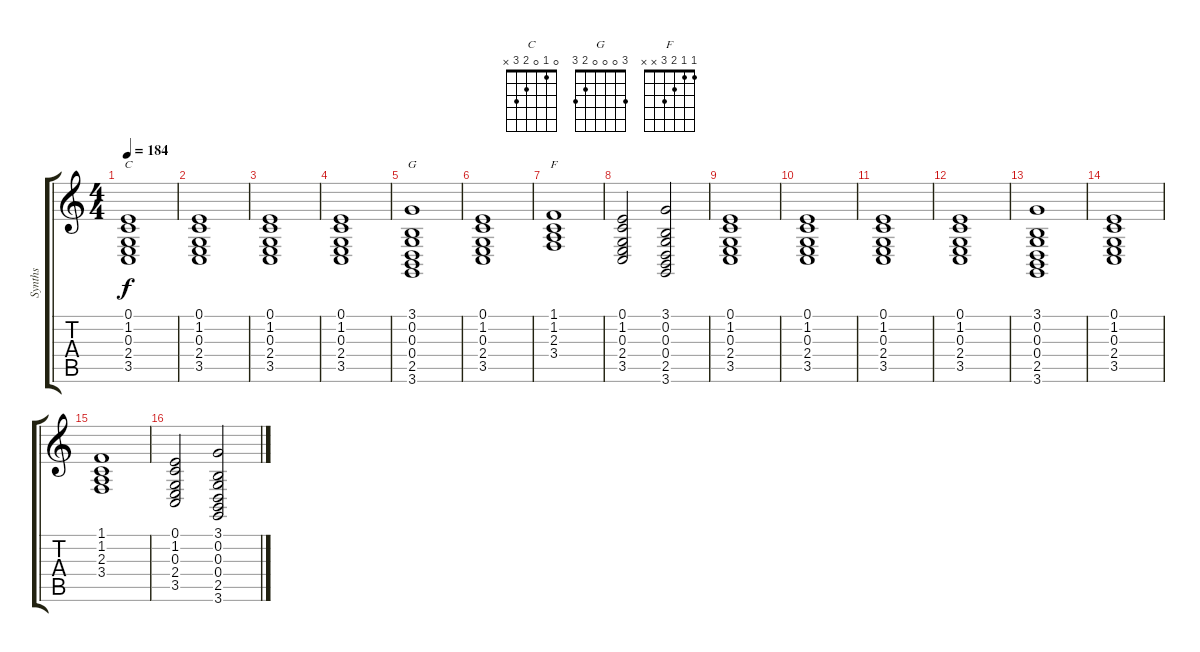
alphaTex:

\track ("Synths" "Synths") {instrument pad2warm}
\staff {score tabs}
\tuning (E4 B3 G3 D3 A2 E2) {hide}
\chord ("C" 0 1 0 2 3 x)
\chord ("G" 3 0 0 0 2 3)
\chord ("F" 1 1 2 3 x x)
\ts (4 4)
\tempo 184
\clef g2
\ks c
(0.1 1.2 0.3 2.4 3.5).1{ch "C" dy f} |
(0.1 1.2 0.3 2.4 3.5).1 |
(0.1 1.2 0.3 2.4 3.5).1 |
(0.1 1.2 0.3 2.4 3.5).1 |
(3.1 0.2 0.3 0.4 2.5 3.6).1{ch "G"} |
(0.1 1.2 0.3 2.4 3.5).1 |
(1.1 1.2 2.3 3.4).1{ch "F"} |
(0.1 1.2 0.3 2.4 3.5).2 (3.1 0.2 0.3 0.4 2.5 3.6).2 |
(0.1 1.2 0.3 2.4 3.5).1 |
(0.1 1.2 0.3 2.4 3.5).1 |
(0.1 1.2 0.3 2.4 3.5).1 |
(0.1 1.2 0.3 2.4 3.5).1 |
(3.1 0.2 0.3 0.4 2.5 3.6).1 |
(0.1 1.2 0.3 2.4 3.5).1 |
(1.1 1.2 2.3 3.4).1 |
(0.1 1.2 0.3 2.4 3.5).2 (3.1 0.2 0.3 0.4 2.5 3.6).2
